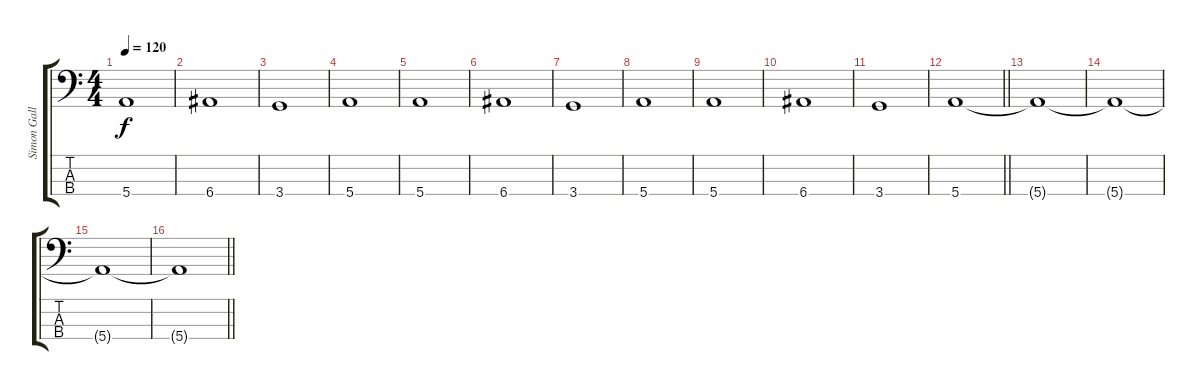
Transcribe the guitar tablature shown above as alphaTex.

\track ("Simon Gallup" "Simon Gall") {instrument electricbasspick}
\staff {score tabs}
\tuning (G2 D2 A1 E1) {hide}
\ts (4 4)
\tempo 120
\clef f4
\ks c
5.4.1{dy f} |
6.4.1 |
3.4.1 |
5.4.1 |
5.4.1 |
6.4.1 |
3.4.1 |
5.4.1 |
5.4.1 |
6.4.1 |
3.4.1 |
\barLineRight lightlight
5.4.1 |
5.4{t}.1 |
5.4{t}.1 |
5.4{t}.1 |
\barLineRight lightlight
5.4{t}.1
